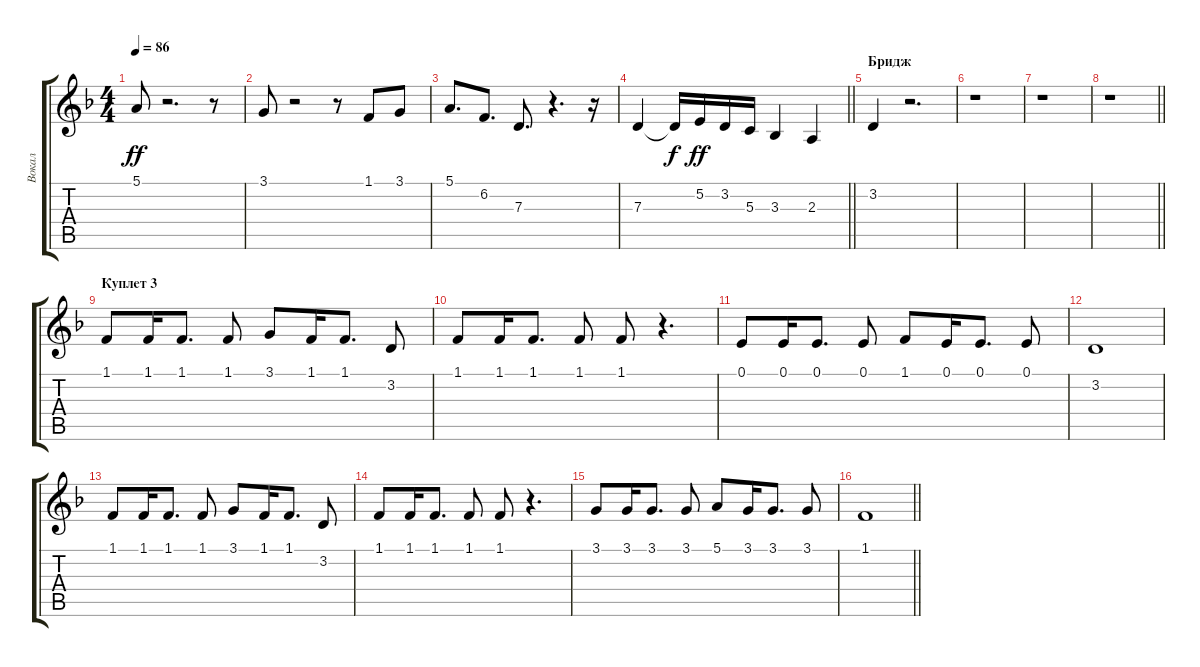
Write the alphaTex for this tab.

\track ("Вокал" "Вокал") {instrument pad1newage}
\staff {score tabs}
\tuning (E4 B3 G3 D3 A2 E2) {hide}
\ts (4 4)
\tempo 86
\clef g2
\ks f
5.1.8{dy ff} r.2{d} r.8 |
3.1.8 r.2 r.8 1.1.8 3.1.8 |
5.1.8{d} 6.2.8{d} 7.3.8{d} r.4{d} r.16 |
\barLineRight lightlight
7.3.4 7.3{t}.16{dy f} 5.2.16{dy ff} 3.2.16 5.3.16 3.3.4 2.3.4 |
\section ("" "Бридж")
3.2.4 r.2{d} |
r.1 |
r.1 |
\barLineRight lightlight
r.1 |
\section ("" "Куплет 3")
1.1.8 1.1.16 1.1.8{d} 1.1.8 3.1.8 1.1.16 1.1.8{d} 3.2.8 |
1.1.8 1.1.16 1.1.8{d} 1.1.8 1.1.8 r.4{d} |
0.1.8 0.1.16 0.1.8{d} 0.1.8 1.1.8 0.1.16 0.1.8{d} 0.1.8 |
3.2.1 |
1.1.8 1.1.16 1.1.8{d} 1.1.8 3.1.8 1.1.16 1.1.8{d} 3.2.8 |
1.1.8 1.1.16 1.1.8{d} 1.1.8 1.1.8 r.4{d} |
3.1.8 3.1.16 3.1.8{d} 3.1.8 5.1.8 3.1.16 3.1.8{d} 3.1.8 |
\barLineRight lightlight
1.1.1
